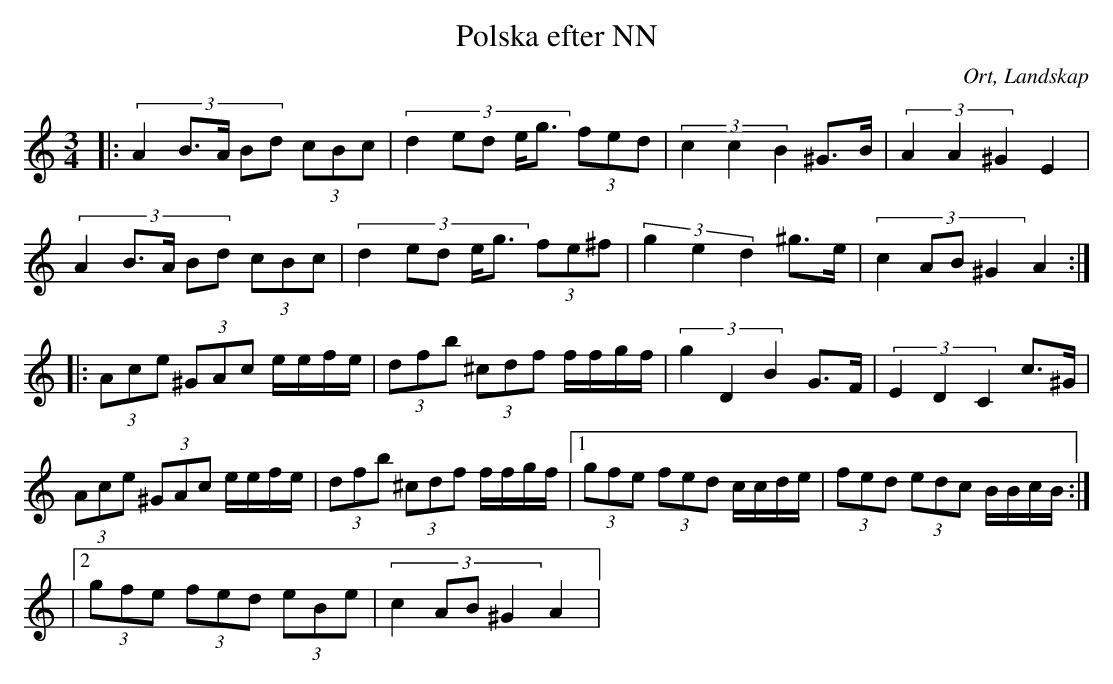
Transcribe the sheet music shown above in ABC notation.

X:1
T:Polska efter NN
O:Ort, Landskap
M:3/4
L:1/8
K:C
|: (3:2:5 A2 B>A Bd (3cBc| (3:2:5 d2 ed e<g (3fed|(3:2:3 c2 c2 B2 ^G>B|(3:2:3 A2 A2 ^G2 E2|
(3:2:5 A2 B>A Bd (3cBc| (3:2:5 d2 ed e<g (3fe^f|(3:2:3 g2 e2 d2 ^g>e|(3:2:4 c2 AB ^G2 A2:|
|: (3Ace (3^GAc e/e/f/e/| (3 dfb (3^cdf f/f/g/f/|(3:2:3 g2 D2 B2 G>F|(3:2:3 E2 D2 C2 c>^G |
(3 Ace (3^GAc e/e/f/e/| (3 dfb (3^cdf f/f/g/f/|1(3gfe (3fed c/c/d/e/|(3fed (3edc B/B/c/B/:|
|2(3gfe (3fed (3eBe|(3:2:4 c2 AB ^G2 A2|
